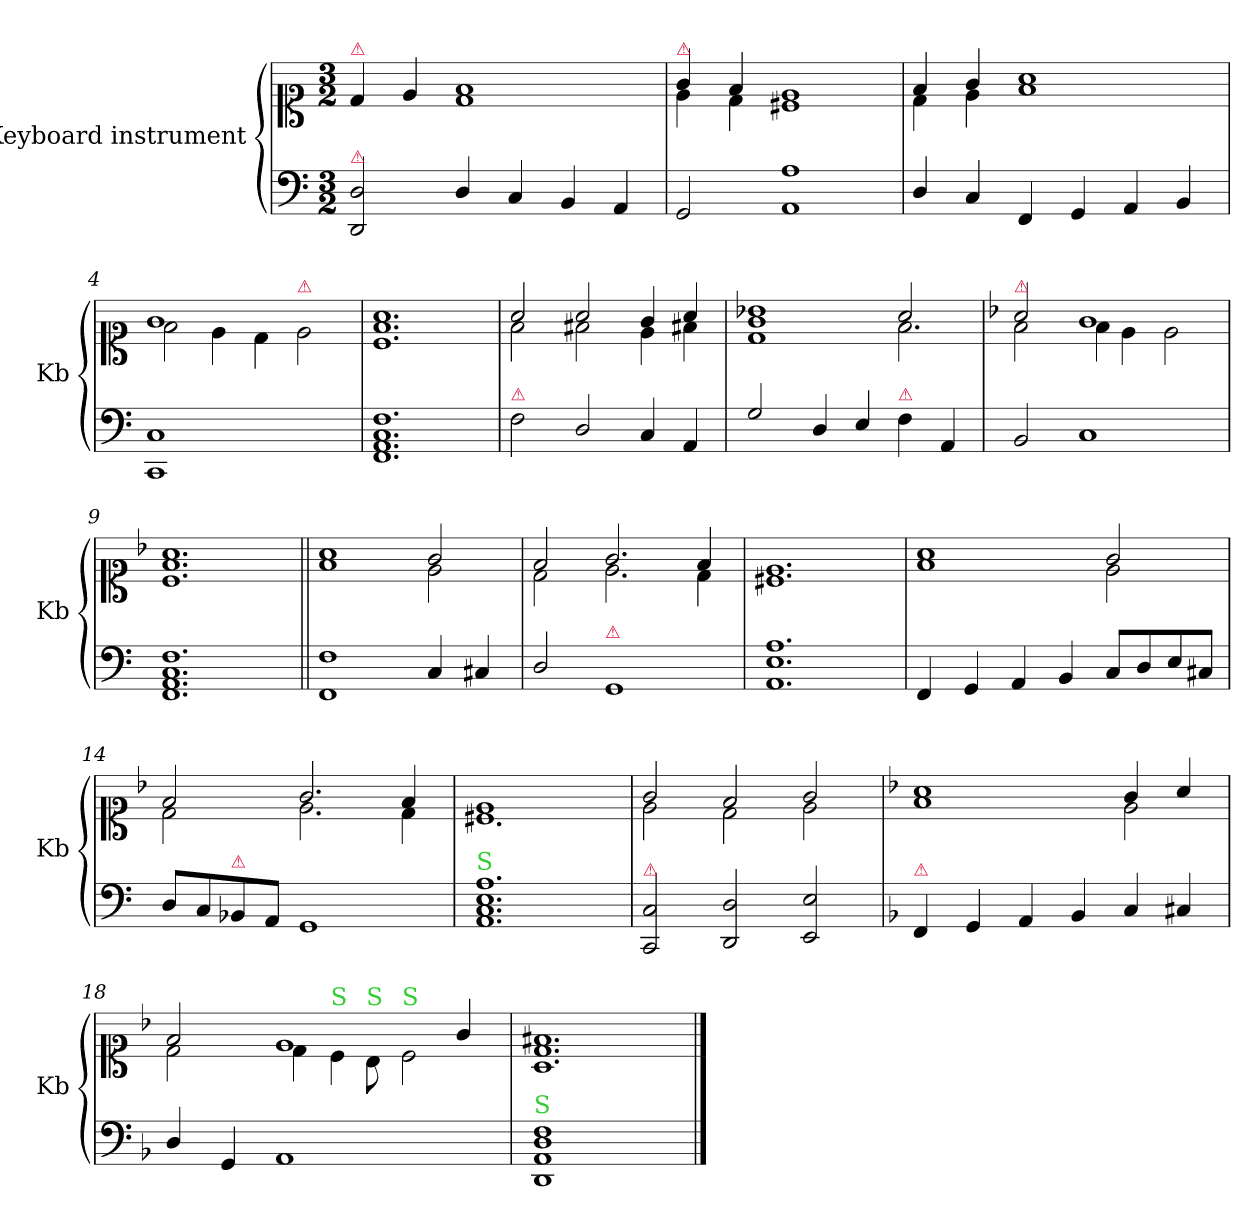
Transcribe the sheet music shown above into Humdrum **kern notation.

**kern	**kern
*part2	*part1
*staff2	*staff1
*I"Keyboard instrument	*
*I'Kb	*
*clefF4	*clefC1
*k[]	*k[]
*M3/2	*M3/2
=1	=1
!	!LO:TX:a:color=crimson:t=⚠
!LO:TX:a:color=crimson:t=⚠	!
2DD/ 2D/	4d/
.	4e/
4D/	1d/ 1f/
4C/	.
4BB/	.
4AA/	.
=2	=2
*	*^
!	!LO:TX:a:color=crimson:t=⚠	!
2GG/	4g/	4e\
.	4f/	4d\
1AA\ 1A\	1e/	1c#X\
=3	=3	=3
4D/	4f/	4d\
4C/	4g/	4e\
4FF/	1a/	1f\
4GG/	.	.
4AA/	.	.
4BB/	.	.
=4	=4	=4
!LO:N:vis=1	!	!
1.CC/ 1.C/	1g/	2f\
.	.	4e\
.	.	4d\
!	!LO:TX:a:color=crimson:t=⚠	!
.	2ryy	2e\
=5	=5	=5
!	!LO:N:vis=1	!
*	*v	*v
1.FF/ 1.AA/ 1.C/ 1.F/	1.c/ 1.f/ 1.a/
=6	=6
*	*^
!LO:TX:a:color=crimson:t=⚠	!	!
2F\	2a/	2f\
2D/	2a/	2f#X\
4C/	4g/	4e\
4AA/	4a/	4f#X\
=7	=7	=7
2G/	1g/ 1b-X/	1d\
4D/	.	.
4E/	.	.
!LO:TX:a:color=crimson:t=⚠	!	!
!	!	!LO:N:vis=2.
4F\	2a/	2f\
4AA/	.	.
=8	=8	=8
*k[]	*k[b-]	*
!	!LO:TX:a:color=crimson:t=⚠	!
2BB/	2a/	2f\
1C/	1g/	4f\
.	.	4e\
.	.	2e\
*	*v	*v
=9	=9
1.FF/ 1.AA/ 1.C/ 1.F/	1.c/ 1.f/ 1.a/
=10||	=10||
*	*^
1FF/ 1F/	1f/ 1a/	1reyy
4C/	2g/	2e\
4C#X/	.	.
=11	=11	=11
2D/	2f/	2d\
!LO:TX:a:color=crimson:t=⚠	!	!
1GG/	2.g/	2.e\
.	4f/	4d\
*	*v	*v
=12	=12
1.AA\ 1.E\ 1.A\	1.c#X/ 1.e/
=13	=13
*	*^
4FF/	1a/	1f\
4GG/	.	.
4AA/	.	.
4BB/	.	.
8C/L	2g/	2e\
8D/	.	.
8E/	.	.
8C#X/J	.	.
=14	=14	=14
8D/L	2f/	2d\
8C/	.	.
!LO:TX:a:color=crimson:t=⚠	!	!
8BB-X/	.	.
8AA/J	.	.
1GG/	2.g/	2.e\
.	4f/	4d\
=15	=15	=15
!LO:TX:a:color=limegreen:t=S	!	!
!	!LO:N:vis=1	!
1.AA\ 1.C\ 1.E\ 1.A\	1.e/	1.c#X\
=16	=16	=16
!LO:TX:a:color=crimson:t=⚠	!	!
2CC/ 2C/	2g/	2e\
2DD/ 2D/	2f/	2d\
2EE/ 2E/	2g/	2e\
=17	=17	=17
*k[b-]	*	*
!LO:TX:a:color=crimson:t=⚠	!	!
4FF/	1f/ 1a/	1ryy
4GG/	.	.
4AA/	.	.
4BB-/	.	.
4C/	4g/	2e\
4C#X/	4a/	.
=18	=18	=18
4D/	2f/	2d\
4GG/	.	.
!	!LO:N:vis=1	!
1AA/	2.e/	4d\
!	!	!LO:TX:a:color=limegreen:t=S
!	!	!LO:N:vis=4
.	.	8c\
!	!	!LO:TX:a:color=limegreen:t=S
.	.	8B-\
!	!	!LO:TX:a:color=limegreen:t=S
.	.	2c\
.	4g/	.
*	*v	*v
=19	=19
!LO:TX:a:color=limegreen:t=S	!
!LO:N:vis=1	!
1.DD/ 1.AA/ 1.D/ 1.F/	1.A/ 1.d/ 1.f#X/
==	==
*-	*-
